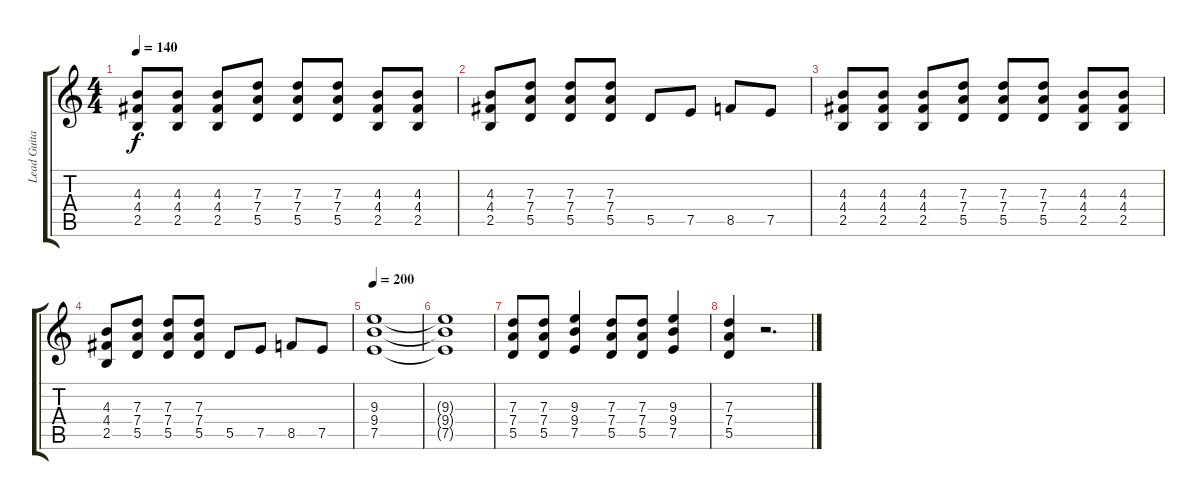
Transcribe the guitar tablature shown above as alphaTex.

\track ("Lead Guitar" "Lead Guita") {instrument distortionguitar}
\staff {score tabs}
\tuning (E4 B3 G3 D3 A2 E2) {hide}
\ts (4 4)
\tempo 140
\clef g2
\ks c
(4.3 4.4 2.5).8{dy f} (4.3 4.4 2.5).8 (4.3 4.4 2.5).8 (7.3 7.4 5.5).8 (7.3 7.4 5.5).8 (7.3 7.4 5.5).8 (4.3 4.4 2.5).8 (4.3 4.4 2.5).8 |
(4.3 4.4 2.5).8 (7.3 7.4 5.5).8 (7.3 7.4 5.5).8 (7.3 7.4 5.5).8 5.5.8 7.5.8 8.5.8 7.5.8 |
(4.3 4.4 2.5).8 (4.3 4.4 2.5).8 (4.3 4.4 2.5).8 (7.3 7.4 5.5).8 (7.3 7.4 5.5).8 (7.3 7.4 5.5).8 (4.3 4.4 2.5).8 (4.3 4.4 2.5).8 |
(4.3 4.4 2.5).8 (7.3 7.4 5.5).8 (7.3 7.4 5.5).8 (7.3 7.4 5.5).8 5.5.8 7.5.8 8.5.8 7.5.8 |
\tempo 200
(9.3 9.4 7.5).1 |
(9.3{t} 9.4{t} 7.5{t}).1 |
(7.3 7.4 5.5).8 (7.3 7.4 5.5).8 (9.3 9.4 7.5).4 (7.3 7.4 5.5).8 (7.3 7.4 5.5).8 (9.3 9.4 7.5).4 |
(7.3 7.4 5.5).4 r.2{d}
